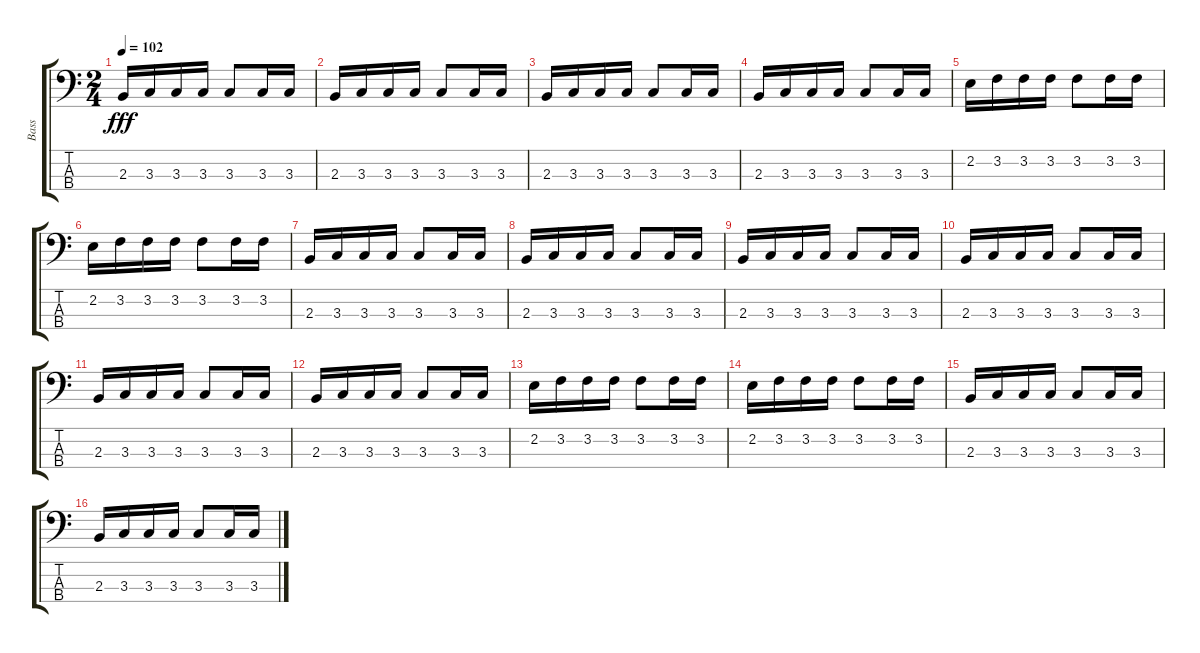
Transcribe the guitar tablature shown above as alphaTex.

\track ("Bass" "Bass") {instrument fretlessbass}
\staff {score tabs}
\tuning (G2 D2 A1 E1) {hide}
\ts (2 4)
\tempo 102
\clef f4
\ks c
2.3.16{dy fff} 3.3.16 3.3.16 3.3.16 3.3.8 3.3.16 3.3.16 |
2.3.16 3.3.16 3.3.16 3.3.16 3.3.8 3.3.16 3.3.16 |
2.3.16 3.3.16 3.3.16 3.3.16 3.3.8 3.3.16 3.3.16 |
2.3.16 3.3.16 3.3.16 3.3.16 3.3.8 3.3.16 3.3.16 |
2.2.16 3.2.16 3.2.16 3.2.16 3.2.8 3.2.16 3.2.16 |
2.2.16 3.2.16 3.2.16 3.2.16 3.2.8 3.2.16 3.2.16 |
2.3.16 3.3.16 3.3.16 3.3.16 3.3.8 3.3.16 3.3.16 |
2.3.16 3.3.16 3.3.16 3.3.16 3.3.8 3.3.16 3.3.16 |
2.3.16 3.3.16 3.3.16 3.3.16 3.3.8 3.3.16 3.3.16 |
2.3.16 3.3.16 3.3.16 3.3.16 3.3.8 3.3.16 3.3.16 |
2.3.16 3.3.16 3.3.16 3.3.16 3.3.8 3.3.16 3.3.16 |
2.3.16 3.3.16 3.3.16 3.3.16 3.3.8 3.3.16 3.3.16 |
2.2.16 3.2.16 3.2.16 3.2.16 3.2.8 3.2.16 3.2.16 |
2.2.16 3.2.16 3.2.16 3.2.16 3.2.8 3.2.16 3.2.16 |
2.3.16 3.3.16 3.3.16 3.3.16 3.3.8 3.3.16 3.3.16 |
2.3.16 3.3.16 3.3.16 3.3.16 3.3.8 3.3.16 3.3.16
